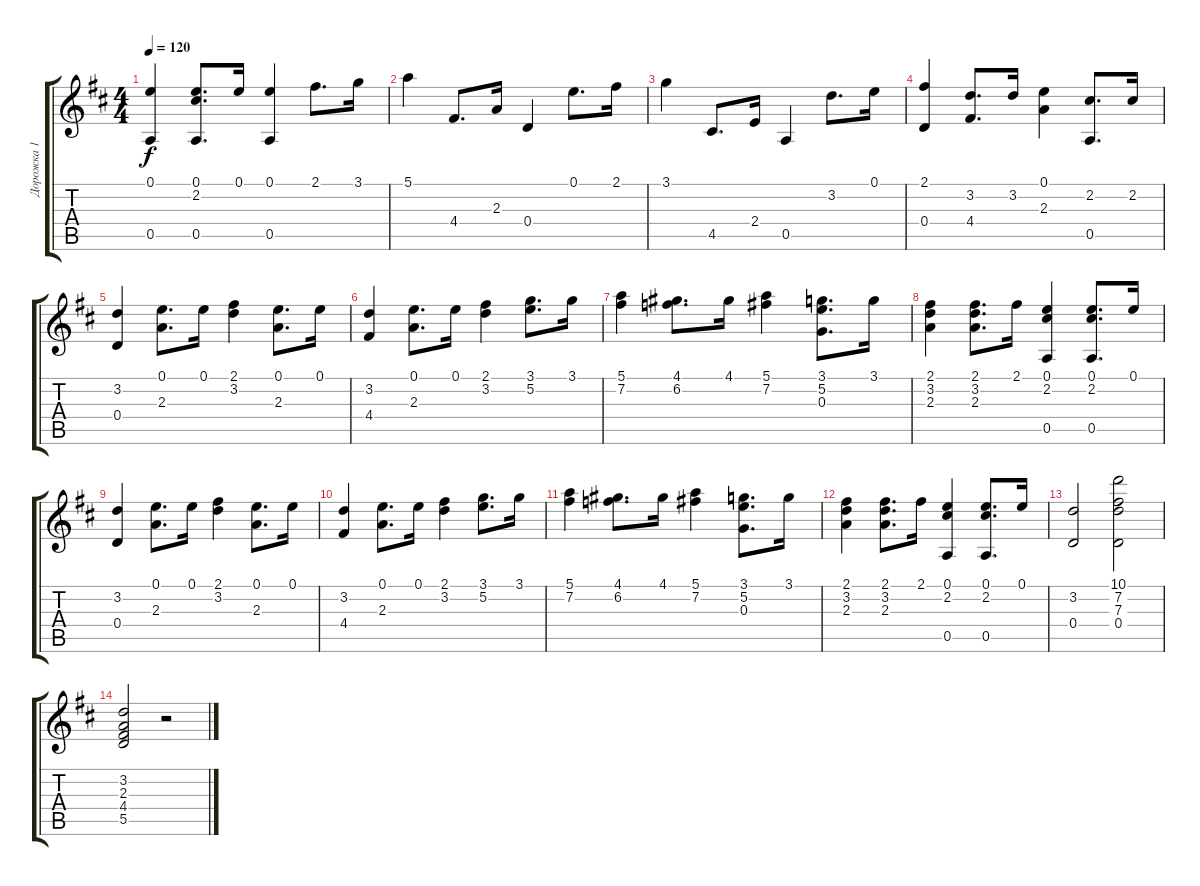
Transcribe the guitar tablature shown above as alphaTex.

\track ("Дорожка 1" "Дорожка 1") {instrument acousticguitarnylon}
\staff {score tabs}
\tuning (E4 B3 G3 D3 A2 E2) {hide}
\ts (4 4)
\tempo 120
\clef g2
\ks d
(0.1 0.5).4{dy f} (0.1 2.2 0.5).8{d} 0.1.16 (0.1 0.5).4 2.1.8{d} 3.1.16 |
5.1.4 4.4.8{d} 2.3.16 0.4.4 0.1.8{d} 2.1.16 |
3.1.4 4.5.8{d} 2.4.16 0.5.4 3.2.8{d} 0.1.16 |
(2.1 0.4).4 (3.2 4.4).8{d} 3.2.16 (0.1 2.3).4 (2.2 0.5).8{d} 2.2.16 |
(3.2 0.4).4 (0.1 2.3).8{d} 0.1.16 (2.1 3.2).4 (0.1 2.3).8{d} 0.1.16 |
(3.2 4.4).4 (0.1 2.3).8{d} 0.1.16 (2.1 3.2).4 (3.1 5.2).8{d} 3.1.16 |
(5.1 7.2).4 (4.1 6.2).8{d} 4.1.16 (5.1 7.2).4 (3.1 5.2 0.3).8{d} 3.1.16 |
(2.1 3.2 2.3).4 (2.1 3.2 2.3).8{d} 2.1.16 (0.1 2.2 0.5).4 (0.1 2.2 0.5).8{d} 0.1.16 |
(3.2 0.4).4 (0.1 2.3).8{d} 0.1.16 (2.1 3.2).4 (0.1 2.3).8{d} 0.1.16 |
(3.2 4.4).4 (0.1 2.3).8{d} 0.1.16 (2.1 3.2).4 (3.1 5.2).8{d} 3.1.16 |
(5.1 7.2).4 (4.1 6.2).8{d} 4.1.16 (5.1 7.2).4 (3.1 5.2 0.3).8{d} 3.1.16 |
(2.1 3.2 2.3).4 (2.1 3.2 2.3).8{d} 2.1.16 (0.1 2.2 0.5).4 (0.1 2.2 0.5).8{d} 0.1.16 |
(3.2 0.4).2 (10.1 7.2 7.3 0.4).2 |
(3.2 2.3 4.4 5.5).2 r.2
